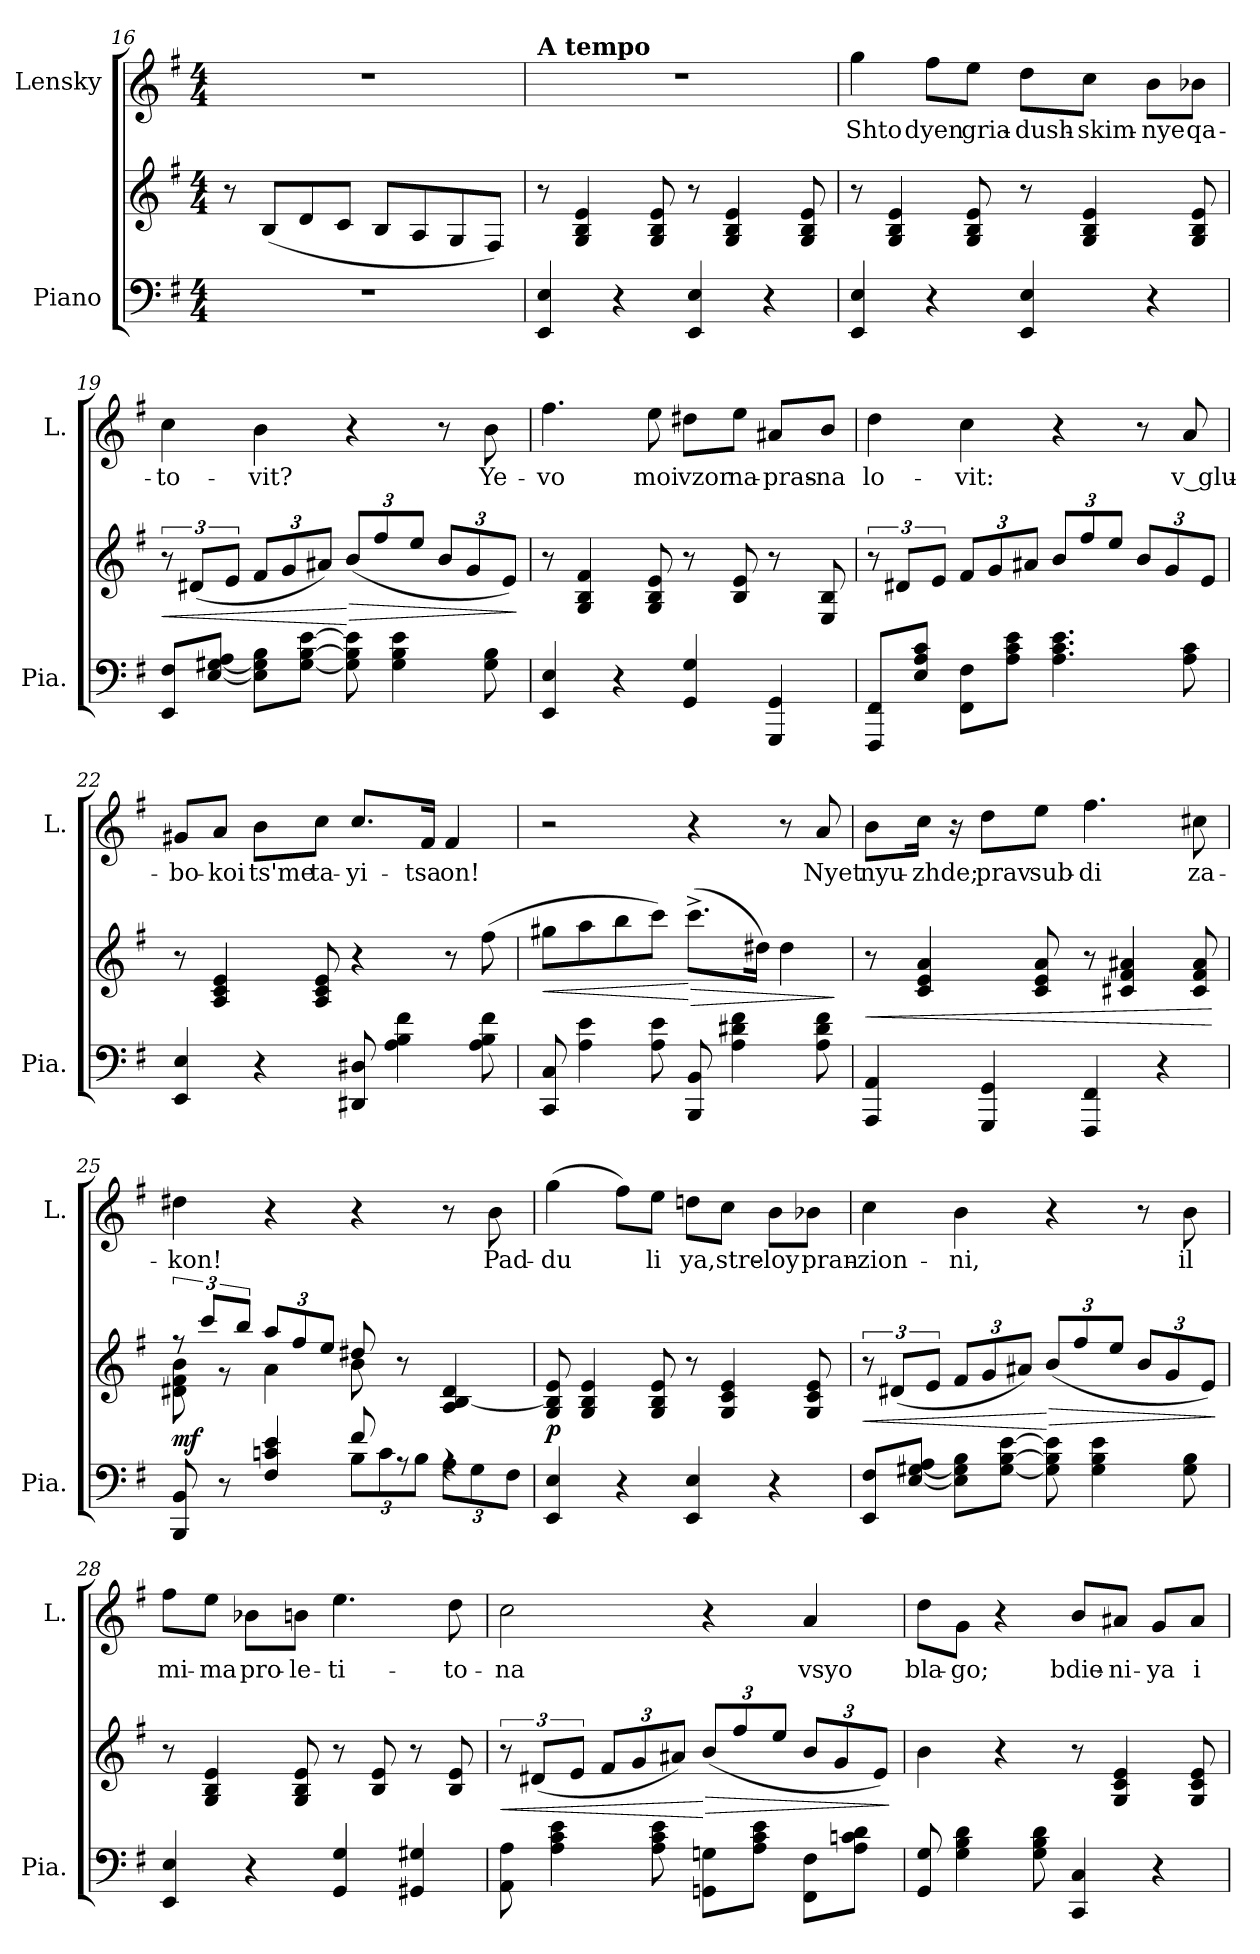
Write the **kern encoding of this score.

**kern	**kern	**dynam	**kern	**text
*part2	*part2	*part2	*part1	*part1
*staff3	*staff2	*staff2/3	*staff1	*staff1
*I"Piano	*	*	*I"Lensky	*
*I'Pia.	*	*	*I'L.	*
*clefF4	*clefG2	*	*clefG2	*
*k[f#]	*k[f#]	*	*k[f#]	*
*M4/4	*M4/4	*	*M4/4	*
=16	=16	=16	=16	=16
1r	8r	.	1r	.
.	(8B/L	.	.	.
.	8d/	.	.	.
.	8c/J	.	.	.
.	8B/L	.	.	.
.	8A/	.	.	.
.	8G/	.	.	.
.	8F#/J)	.	.	.
=17	=17	=17	=17	=17
*	*	*	*MM66	*
!	!	!	!LO:TX:a:B:t=A tempo	!
4EE/ 4E/	8r	.	1r	.
.	4G/ 4B/ 4e/	.	.	.
4r	.	.	.	.
.	8G/ 8B/ 8e/	.	.	.
4EE/ 4E/	8r	.	.	.
.	4G/ 4B/ 4e/	.	.	.
4r	.	.	.	.
.	8G/ 8B/ 8e/	.	.	.
!!LO:LB:g=z
=18	=18	=18	=18	=18
4EE/ 4E/	8r	.	4gg\	Shto
.	4G/ 4B/ 4e/	.	.	.
4r	.	.	8ff#\L	dyen
.	8G/ 8B/ 8e/	.	8ee\J	gria-
4EE/ 4E/	8r	.	8dd\L	-dush-
.	4G/ 4B/ 4e/	.	8cc\J	-skim-
4r	.	.	8b\L	-nye
.	8G/ 8B/ 8e/	.	8b-X\J	qa-
=19	=19	=19	=19	=19
!	!	!LO:HP:b	!	!
8EE/ 8F#/L	12r	<	4cc\	-to-
.	(12d#X/L	.	.	.
[8E/ [8G#X/ 8A/J	.	.	.	.
.	12e/J	.	.	.
*	*Xbrackettup	*	*	*
8E\] 8G#\] 8B\L	12f#/L	.	4b\	-vit?
.	12g/	.	.	.
[8G#\ [8B\ [8e\J	.	.	.	.
.	12a#X/J)	.	.	.
!	!	!LO:HP:n=1:b	!	!
8G#\] 8B\] 8e\]	(12b/L	[ >	4r	.
.	12ff#/	.	.	.
4G#\ 4B\ 4e\	.	.	.	.
.	12ee/J	.	.	.
.	12b/L	.	8r	.
.	12g/	.	.	.
8G#\ 8B\	.	.	8b\	Ye-
.	12e/J)	.	.	.
.	.	]	.	.
!!LO:PB:g=z
=20	=20	=20	=20	=20
4EE/ 4E/	8r	.	4.ff#\	-vo
.	4G/ 4B/ 4f#/	.	.	.
4r	.	.	.	.
.	8G/ 8B/ 8e/	.	8ee\	moi
4GG/ 4G/	8r	.	8dd#X\L	vzor
.	8B/ 8e/	.	8ee\J	na-
4GGG/ 4GG/	8r	.	8a#X/L	-pras-
.	8E/ 8B/	.	8b/J	-na
=21	=21	=21	=21	=21
*	*brackettup	*	*	*
8FFF#/ 8FF#/L	12r	.	4dd\	lo-
.	12d#X/L	.	.	.
8E/ 8A/ 8c/J	.	.	.	.
.	12e/J	.	.	.
*	*Xbrackettup	*	*	*
8FF#\ 8F#\L	12f#/L	.	4cc\	-vit:
.	12g/	.	.	.
8A\ 8c\ 8e\J	.	.	.	.
.	12a#X/J	.	.	.
4.A\ 4.c\ 4.e\	12b/L	.	4r	.
.	12ff#/	.	.	.
.	12ee/J	.	.	.
.	12b/L	.	8r	.
.	12g/	.	.	.
8A\ 8c\	.	.	8a/	v glu-
.	12e/J	.	.	.
!!LO:LB:g=z
=22	=22	=22	=22	=22
4EE/ 4E/	8r	.	8g#X/L	-bo-
.	4A/ 4c/ 4e/	.	8a/J	-koi
4r	.	.	8b\L	ts'me
.	8A/ 8c/ 8e/	.	8cc\J	ta-
8DD#X/ 8D#X/	4r	.	8.cc/L	-yi-
4A\ 4B\ 4f#\	.	.	.	.
.	.	.	16f#/Jk	-tsa
.	8r	.	4f#/	on!
8A\ 8B\ 8f#\	(8ff#\	.	.	.
=23	=23	=23	=23	=23
!	!	!LO:HP:b	!	!
8CC/ 8C/	8gg#X\L	<	2r	.
4A\ 4e\	8aa\	.	.	.
.	8bb\	.	.	.
8A\ 8e\	8ccc\J)	.	.	.
!	!	!LO:HP:n=1:b	!	!
8BBB/ 8BB/	(8.ccc^\L	[ >	4r	.
4A\ 4d#X\ 4f#\	.	.	.	.
.	16dd#X\Jk)	.	.	.
.	4dd#\	.	8r	.
8A\ 8d#\ 8f#\	.	.	8a/	Nyet
.	.	]	.	.
!!LO:LB:g=z
=24	=24	=24	=24	=24
!	!	!LO:HP:b	!	!
4AAA/ 4AA/	8r	<	8b\L	nyu-
.	4c/ 4e/ 4a/	.	16cc\Jk	-zhde;
.	.	.	16r	.
4GGG/ 4GG/	.	.	8dd\L	prav
.	8c/ 8e/ 8a/	.	8ee\J	sub-
4FFF#/ 4FF#/	8r	.	4.ff#\	-di
.	4c#X/ 4f#/ 4a#X/	.	.	.
4r	.	.	.	.
.	8c#/ 8f#/ 8a#/	.	8cc#X\	za-
.	.	[	.	.
=25	=25	=25	=25	=25
*^	*	*	*	*
*	*	*brackettup	*	*	*
*	*	*^	*	*	*
!	!	!	!	!LO:DY:a=2	!	!
8BBB/ 8BB/	2ryy	12r	8d#X\ 8f#\ 8b\	mf	4dd#X\	-kon!
.	.	12ccc/L	.	.	.	.
8r	.	.	8r	.	.	.
.	.	12bb/J	.	.	.	.
*	*	*Xbrackettup	*	*	*	*
4F#/ 4cn/ 4e/	.	12aa/L	4a\	.	4r	.
.	.	12ff#/	.	.	.	.
.	.	12ee/J	.	.	.	.
*	*Xbrackettup	*	*	*	*	*
8f#/	12B\L	8dd#X/	8b\	.	4r	.
.	12c\	.	.	.	.	.
8rA	.	8r	4.ryy	.	.	.
.	12B\J	.	.	.	.	.
4rA	12A\L	4A/ [4B/ 4d#/	.	.	8r	.
.	12G\	.	.	.	.	.
.	.	.	.	.	8b\	Pad-
.	12F#\J	.	.	.	.	.
*	*	*v	*v	*	*	*
!!LO:PB:g=z
=26	=26	=26	=26	=26	=26
!	!	!	!LO:DY:a=2	!	!
*v	*v	*	*	*	*
4EE/ 4E/	8G/ 8B/] 8e/	p	(4gg\	-du
.	4G/ 4B/ 4e/	.	.	.
4r	.	.	8ff#\L)	.
.	8G/ 8B/ 8e/	.	8ee\J	li
4EE/ 4E/	8r	.	8ddn\L	ya,
.	4G/ 4c/ 4e/	.	8cc\J	stre-
4r	.	.	8b\L	-loy
.	8G/ 8c/ 8e/	.	8b-X\J	pran-
=27	=27	=27	=27	=27
*	*brackettup	*	*	*
!	!	!LO:HP:b	!	!
8EE/ 8F#/L	12r	<	4cc\	-zion-
.	(12d#X/L	.	.	.
[8E/ [8G#X/ 8A/J	.	.	.	.
.	12e/J	.	.	.
*	*Xbrackettup	*	*	*
8E\] 8G#\] 8B\L	12f#/L	.	4b\	-ni,
.	12g/	.	.	.
[8G#\ [8B\ [8e\J	.	.	.	.
.	12a#X/J)	.	.	.
!	!	!LO:HP:n=1:b	!	!
8G#\] 8B\] 8e\]	(12b/L	[ >	4r	.
.	12ff#/	.	.	.
4G#\ 4B\ 4e\	.	.	.	.
.	12ee/J	.	.	.
.	12b/L	.	8r	.
.	12g/	.	.	.
8G#\ 8B\	.	.	8b\	il
.	12e/J)	.	.	.
.	.	]	.	.
!!LO:LB:g=z
=28	=28	=28	=28	=28
4EE/ 4E/	8r	.	8ff#\L	mi-
.	4G/ 4B/ 4e/	.	8ee\J	-ma
4r	.	.	8b-X\L	pro-
.	8G/ 8B/ 8e/	.	8bn\J	-le-
4GG/ 4G/	8r	.	4.ee\	-ti-
.	8B/ 8e/	.	.	.
4GG#X/ 4G#X/	8r	.	.	.
.	8B/ 8e/	.	8dd\	-to-
=29	=29	=29	=29	=29
*	*brackettup	*	*	*
!	!	!LO:HP:b	!	!
8AA\ 8A\	12r	<	2cc\	-na
.	(12d#X/L	.	.	.
4A\ 4c\ 4e\	.	.	.	.
.	12e/J	.	.	.
*	*Xbrackettup	*	*	*
.	12f#/L	.	.	.
.	12g/	.	.	.
8A\ 8c\ 8e\	.	.	.	.
.	12a#X/J)	.	.	.
!	!	!LO:HP:n=1:b	!	!
8GGn\ 8Gn\L	(12b/L	[ >	4r	.
.	12ff#/	.	.	.
8A\ 8c\ 8e\J	.	.	.	.
.	12ee/J	.	.	.
8FF#\ 8F#\L	12b/L	.	4a/	vsyo
.	12g/	.	.	.
8A\ 8cn\ 8d\J	.	.	.	.
.	12e/J)	.	.	.
.	.	]	.	.
=30	=30	=30	=30	=30
8GG/ 8G/	4b\	.	8dd\L	bla-
4G\ 4B\ 4d\	.	.	8g\J	-go;
.	4r	.	4r	.
8G\ 8B\ 8d\	.	.	.	.
4CC/ 4C/	8r	.	8b/L	bdie-
.	4G/ 4c/ 4e/	.	8a#X/J	-ni-
4r	.	.	8g/L	-ya
.	8G/ 8c/ 8e/	.	8a#/J	i
=	=	=	=	=
*-	*-	*-	*-	*-
